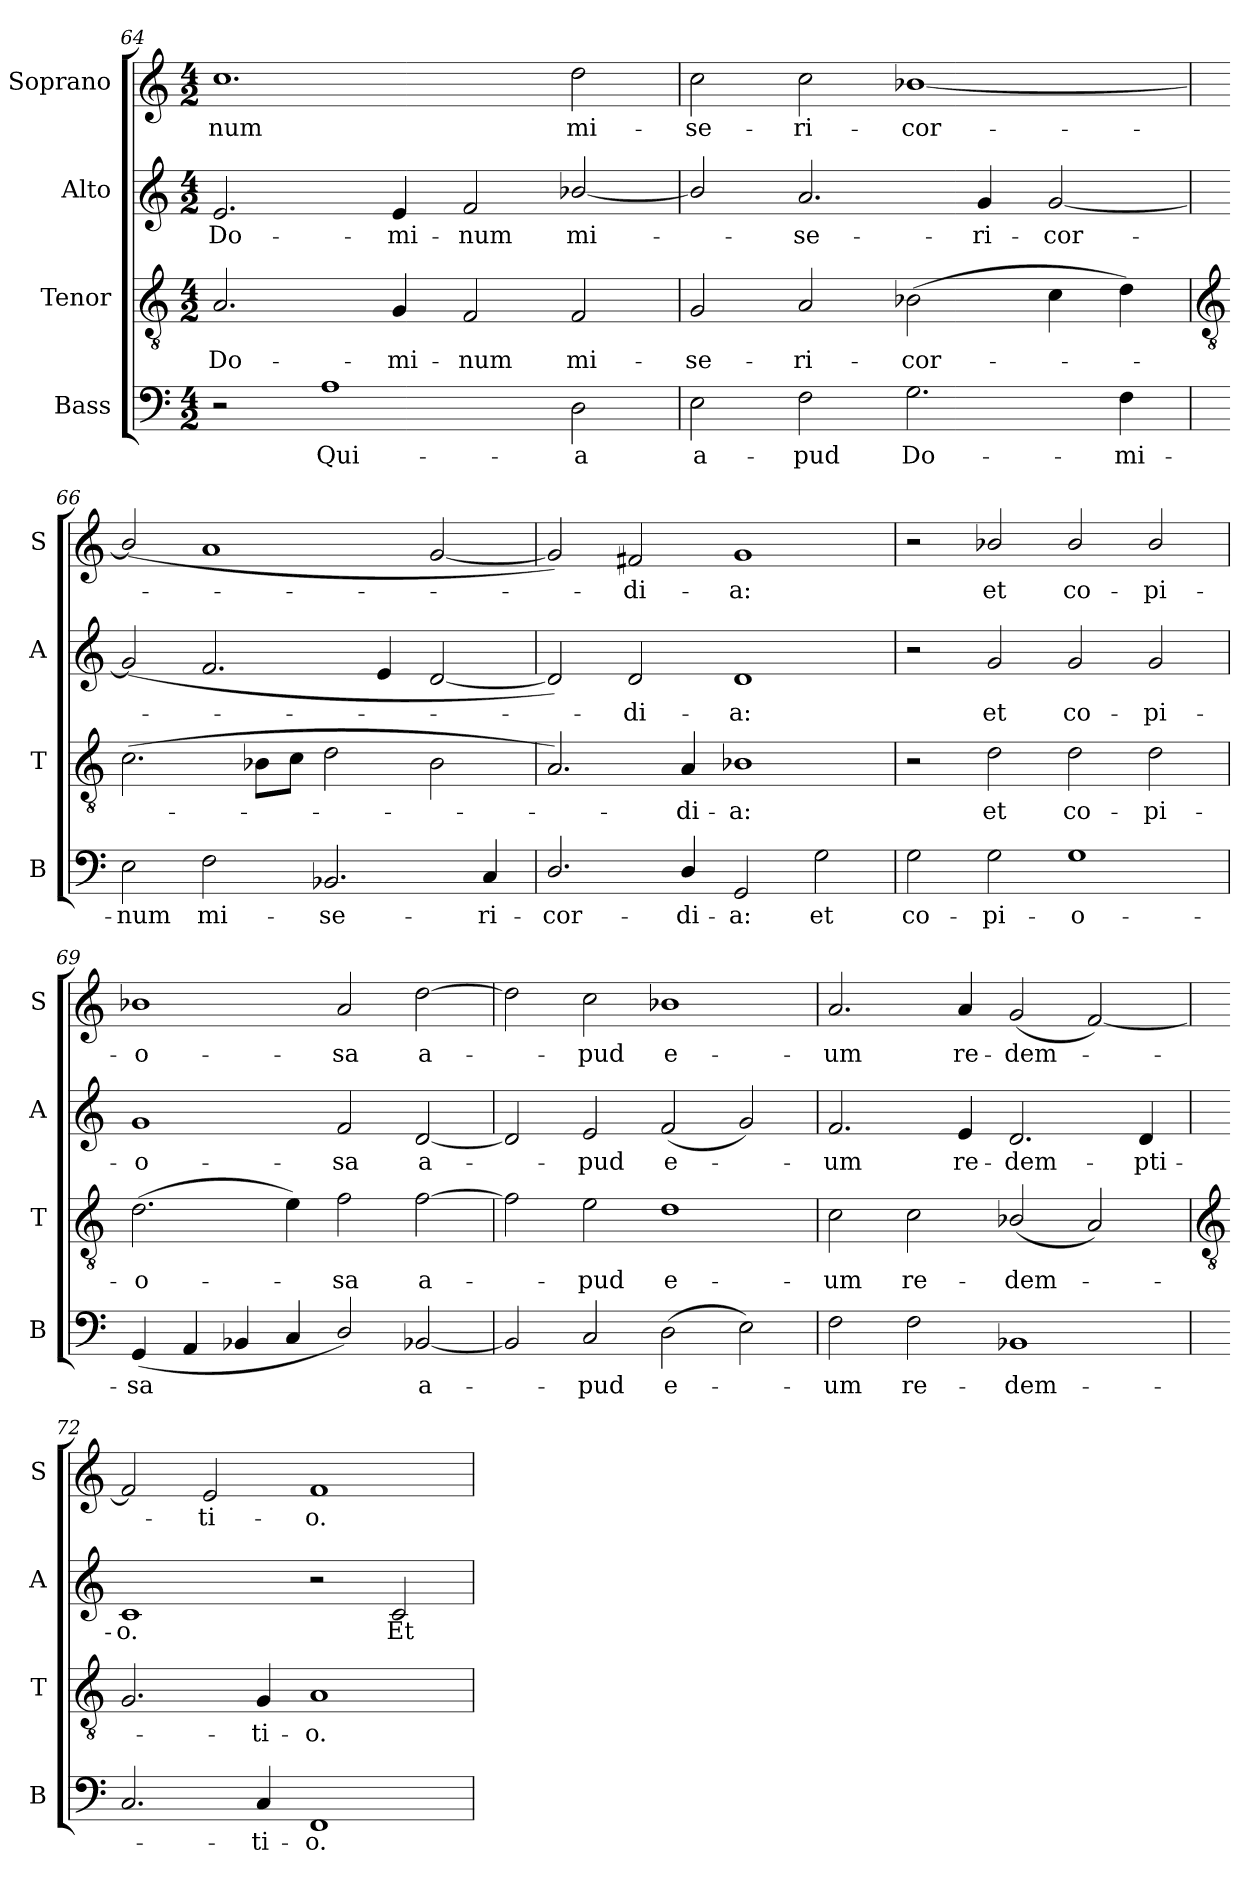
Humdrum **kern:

**kern	**text	**kern	**text	**kern	**text	**kern	**text
*part4	*part4	*part3	*part3	*part2	*part2	*part1	*part1
*staff4	*staff4	*staff3	*staff3	*staff2	*staff2	*staff1	*staff1
*I"Bass	*	*I"Tenor	*	*I"Alto	*	*I"Soprano	*
*I'B	*	*I'T	*	*I'A	*	*I'S	*
*clefF4	*	*clefGv2	*	*clefG2	*	*clefG2	*
*k[]	*	*k[]	*	*k[]	*	*k[]	*
*C:	*	*C:	*	*C:	*	*C:	*
*M4/2	*	*M4/2	*	*M4/2	*	*M4/2	*
=64	=64	=64	=64	=64	=64	=64	=64
!	!	!	!LO:LY:b	!	!LO:LY:b	!	!LO:LY:b
2r	.	2.A	Do-	2.e	Do-	1.cc	-num
!	!LO:LY:b	!	!	!	!	!	!
1A	Qui-	.	.	.	.	.	.
!	!	!	!LO:LY:b	!	!LO:LY:b	!	!
.	.	4G	-mi-	4e	-mi-	.	.
!	!	!	!LO:LY:b	!	!LO:LY:b	!	!
.	.	2F	-num	2f	-num	.	.
!	!LO:LY:b	!	!LO:LY:b	!	!LO:LY:b	!	!LO:LY:b
2D	-a	2F	mi-	[2b-X/	mi-	2dd	mi-
=65	=65	=65	=65	=65	=65	=65	=65
!	!LO:LY:b	!	!LO:LY:b	!	!	!	!LO:LY:b
2E	a-	2G	-se-	2b-/]	.	2cc	-se-
!	!LO:LY:b	!	!LO:LY:b	!	!LO:LY:b	!	!LO:LY:b
2F	-pud	2A	-ri-	2.a	se-	2cc	-ri-
!	!LO:LY:b	!	!LO:LY:b	!	!	!	!LO:LY:b
2.G	Do-	(>2B-X	-cor-	.	.	[1b-X/	-cor-
!	!	!	!	!	!LO:LY:b	!	!
.	.	.	.	4g	-ri-	.	.
!	!	!	!	!	!LO:LY:b	!	!
.	.	4c	.	[2g	-cor-	.	.
!	!LO:LY:b	!	!	!	!	!	!
4F	-mi-	4d)	.	.	.	.	.
!!LO:LB:g=z
=66	=66	=66	=66	=66	=66	=66	=66
*	*	*clefGv2	*	*	*	*	*
!	!LO:LY:b	!	!	!	!	!	!
2E	-num	(>2.c	.	(<2g]	.	(<2b-/]	.
!	!LO:LY:b	!	!	!	!	!	!
2F	mi-	.	.	2.f	.	1a	.
.	.	8B-XL	.	.	.	.	.
.	.	8cJ	.	.	.	.	.
!	!LO:LY:b	!	!	!	!	!	!
2.BB-X	-se-	2d	.	.	.	.	.
.	.	.	.	4e	.	.	.
.	.	2B-	.	[2d	.	[2g	.
!	!LO:LY:b	!	!	!	!	!	!
4C	-ri-	.	.	.	.	.	.
=67	=67	=67	=67	=67	=67	=67	=67
!	!LO:LY:b	!	!	!	!	!	!
2.D/	-cor-	2.A)	.	2d])	.	2g])	.
!	!	!	!	!	!LO:LY:b	!	!LO:LY:b
.	.	.	.	2d	di-	2f#X	di-
!	!LO:LY:b	!	!LO:LY:b	!	!	!	!
4D/	-di-	4A	di-	.	.	.	.
!	!LO:LY:b	!	!LO:LY:b	!	!LO:LY:b	!	!LO:LY:b
2GG	-a:	1B-X	-a:	1d	-a:	1g	-a:
!	!LO:LY:b	!	!	!	!	!	!
2G	et	.	.	.	.	.	.
=68	=68	=68	=68	=68	=68	=68	=68
!	!LO:LY:b	!	!	!	!	!	!
2G	co-	2r	.	2r	.	2r	.
!	!LO:LY:b	!	!LO:LY:b	!	!LO:LY:b	!	!LO:LY:b
2G	-pi-	2d	et	2g	et	2b-X/	et
!	!LO:LY:b	!	!LO:LY:b	!	!LO:LY:b	!	!LO:LY:b
1G	-o-	2d	co-	2g	co-	2b-/	co-
!	!	!	!LO:LY:b	!	!LO:LY:b	!	!LO:LY:b
.	.	2d	-pi-	2g	-pi-	2b-/	-pi-
=69	=69	=69	=69	=69	=69	=69	=69
!	!LO:LY:b	!	!LO:LY:b	!	!LO:LY:b	!	!LO:LY:b
(<4GG	-sa	(>2.d	-o-	1g	-o-	1b-	-o-
4AA	.	.	.	.	.	.	.
4BB-X	.	.	.	.	.	.	.
4C	.	4e)	.	.	.	.	.
!	!	!	!LO:LY:b	!	!LO:LY:b	!	!LO:LY:b
2D/)	.	2f	sa	2f	-sa	2a	-sa
!	!LO:LY:b	!	!LO:LY:b	!	!LO:LY:b	!	!LO:LY:b
[2BB-X	a-	[2f	a-	[2d	a-	[2dd	a-
=70	=70	=70	=70	=70	=70	=70	=70
2BB-]	.	2f]	.	2d]	.	2dd]	.
!	!LO:LY:b	!	!LO:LY:b	!	!LO:LY:b	!	!LO:LY:b
2C	pud	2e	pud	2e	pud	2cc	pud
!	!LO:LY:b	!	!LO:LY:b	!	!LO:LY:b	!	!LO:LY:b
(>2D	e-	1d	e-	(<2f	e-	1b-X	e-
2E)	.	.	.	2g)	.	.	.
=71	=71	=71	=71	=71	=71	=71	=71
!	!LO:LY:b	!	!LO:LY:b	!	!LO:LY:b	!	!LO:LY:b
2F	um	2c	-um	2.f	um	2.a	-um
!	!LO:LY:b	!	!LO:LY:b	!	!	!	!
2F	re-	2c	re-	.	.	.	.
!	!	!	!	!	!LO:LY:b	!	!LO:LY:b
.	.	.	.	4e	re-	4a	re-
!	!LO:LY:b	!	!LO:LY:b	!	!LO:LY:b	!	!LO:LY:b
1BB-X	-dem-	(<2B-X/	-dem-	2.d	-dem-	(<2g	-dem-
.	.	2A)	.	.	.	[2f)	.
!	!	!	!	!	!LO:LY:b	!	!
.	.	.	.	4d	-pti-	.	.
!!LO:LB:g=z
=72	=72	=72	=72	=72	=72	=72	=72
*	*	*clefGv2	*	*	*	*	*
!	!	!	!	!	!LO:LY:b	!	!
2.C	.	2.G	.	1c	-o.	2f]	.
!	!	!	!	!	!	!	!LO:LY:b
.	.	.	.	.	.	2e	ti-
!	!LO:LY:b	!	!LO:LY:b	!	!	!	!
4C	ti-	4G	ti-	.	.	.	.
!	!LO:LY:b	!	!LO:LY:b	!	!	!	!LO:LY:b
1FF	-o.	1A	-o.	2r	.	1f	-o.
!	!	!	!	!	!LO:LY:b	!	!
.	.	.	.	2c	Et	.	.
=	=	=	=	=	=	=	=
*-	*-	*-	*-	*-	*-	*-	*-
